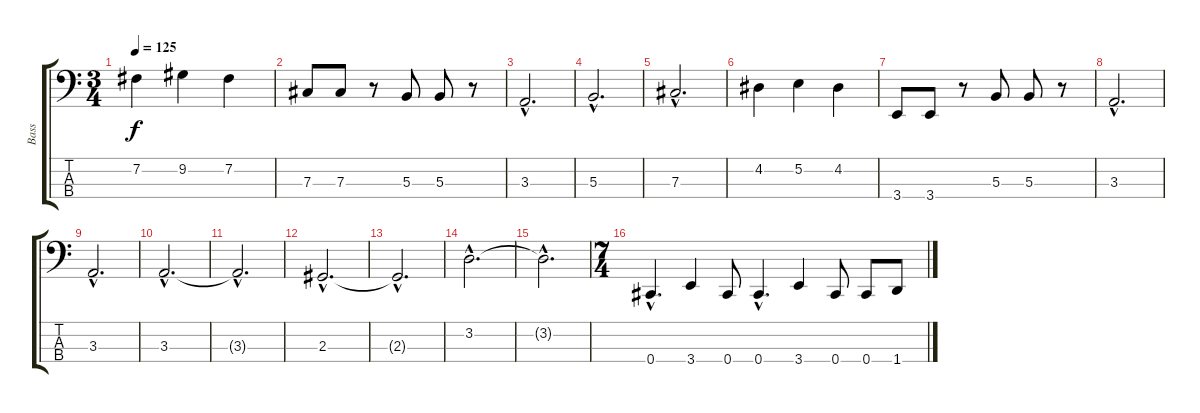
\track ("Bass" "Bass") {instrument electricbasspick}
\staff {score tabs}
\tuning (E2 B1 Gb1 Db1) {hide}
\ts (3 4)
\tempo 125
\clef f4
\ks c
7.2.4{dy f} 9.2.4 7.2.4 |
7.3.8 7.3.8 r.8 5.3.8 5.3.8 r.8 |
3.3{hac}.2{d} |
5.3{hac}.2{d} |
7.3{hac}.2{d} |
4.2.4 5.2.4 4.2.4 |
3.4.8 3.4.8 r.8 5.3.8 5.3.8 r.8 |
3.3{hac}.2{d} |
3.3{hac}.2{d} |
3.3{hac}.2{d} |
3.3{hac t}.2{d} |
2.3{hac}.2{d} |
2.3{hac t}.2{d} |
3.2{hac}.2{d} |
3.2{hac t}.2{d} |
\ts (7 4)
0.4{hac}.4{d} 3.4.4 0.4.8 0.4{hac}.4{d} 3.4.4 0.4.8 0.4.8 1.4.8
